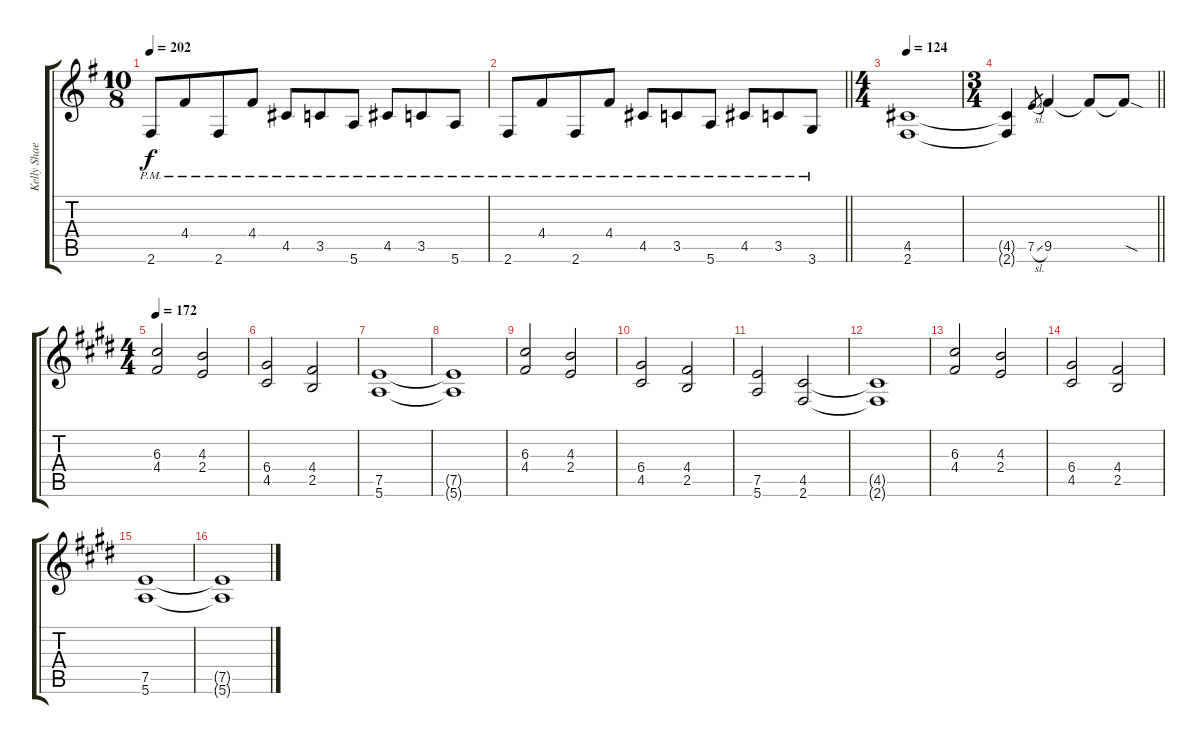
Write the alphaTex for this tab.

\track ("Kelly Shaefer rhythm" "Kelly Shae") {instrument distortionguitar}
\staff {score tabs}
\tuning (E4 B3 G3 D3 A2 E2) {hide}
\ts (10 8)
\tempo 202
\clef g2
\ks g
2.6{pm}.8{dy f} 4.4{pm}.8 2.6{pm}.8 4.4{pm}.8 4.5{pm}.8 3.5{pm}.8 5.6{pm}.8 4.5{pm}.8 3.5{pm}.8 5.6{pm}.8 |
\barLineRight lightlight
2.6{pm}.8 4.4{pm}.8 2.6{pm}.8 4.4{pm}.8 4.5{pm}.8 3.5{pm}.8 5.6{pm}.8 4.5{pm}.8 3.5{pm}.8 3.6{pm}.8 |
\ts (4 4)
\tempo 124
(4.5 2.6).1 |
\ts (3 4)
\barLineRight lightlight
(4.5{t} 2.6{t}).4 7.5{sl}.8{gr} 9.5.4 9.5{t}.8 9.5{sod t}.8 |
\ts (4 4)
\tempo 172
\ks e
(6.3 4.4).2 (4.3 2.4).2 |
\ks c#minor
(6.4 4.5).2 (4.4 2.5).2 |
(7.5 5.6).1 |
(7.5{t} 5.6{t}).1 |
\ks e
(6.3 4.4).2 (4.3 2.4).2 |
\ks c#minor
(6.4 4.5).2 (4.4 2.5).2 |
(7.5 5.6).2 (4.5 2.6).2 |
(4.5{t} 2.6{t}).1 |
\ks e
(6.3 4.4).2 (4.3 2.4).2 |
\ks c#minor
(6.4 4.5).2 (4.4 2.5).2 |
(7.5 5.6).1 |
(7.5{t} 5.6{t}).1
